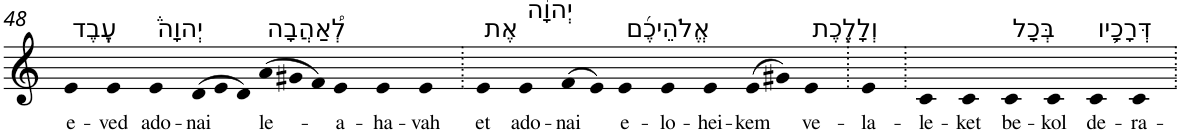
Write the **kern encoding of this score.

**kern	**text
*part1	*part1
*staff1	*staff1
*I"Piano	*
*I'Pno	*
!!LO:PB:g=z
*clefG2	*
*k[]	*
=48	=48
!LO:TX:a:t=עֶֽבֶד	!
!	!LO:LY:b
4e	e-
!	!LO:LY:b
4e	-ved
!LO:TX:a:t=יְהוָה֒	!
!	!LO:LY:b
4e	ado-
*Xtuplet	*
!	!LO:LY:b
(>12d	-nai
12e	.
12d)	.
!LO:TX:a:t=לְ֠אַהֲבָה	!
!	!LO:LY:b
(>12a	le-
12g#X	.
12f)	.
!	!LO:LY:b
4e	-a-
!	!LO:LY:b
4e	-ha-
!	!LO:LY:b
4e	-vah
=49.	=49.
!LO:TX:a:t=אֶת	!
!	!LO:LY:b
4e	et
!LO:TX:a:t=יְהוָ֨ה	!
!	!LO:LY:b
4e	ado-
!	!LO:LY:b
(>8f	-nai
8e)	.
!LO:TX:a:t=אֱלֹהֵיכֶ֜ם	!
!	!LO:LY:b
4e	e-
!	!LO:LY:b
4e	-lo-
!	!LO:LY:b
4e	-hei-
!	!LO:LY:b
(>8e	-kem
8g#X)	.
!LO:TX:a:t=וְלָלֶ֧כֶת	!
!	!LO:LY:b
4e	ve-
=50.	=50.
!	!LO:LY:b
4e	-la-
=51.	=51.
!	!LO:LY:b
4c	-le-
!	!LO:LY:b
4c	-ket
!LO:TX:a:t=בְּכָל	!
!	!LO:LY:b
4c	be-
!	!LO:LY:b
4c	-kol
!LO:TX:a:t=דְּרָכָ֛יו	!
!	!LO:LY:b
4c	de-
!	!LO:LY:b
4c	-ra-
=.	=.
*-	*-
